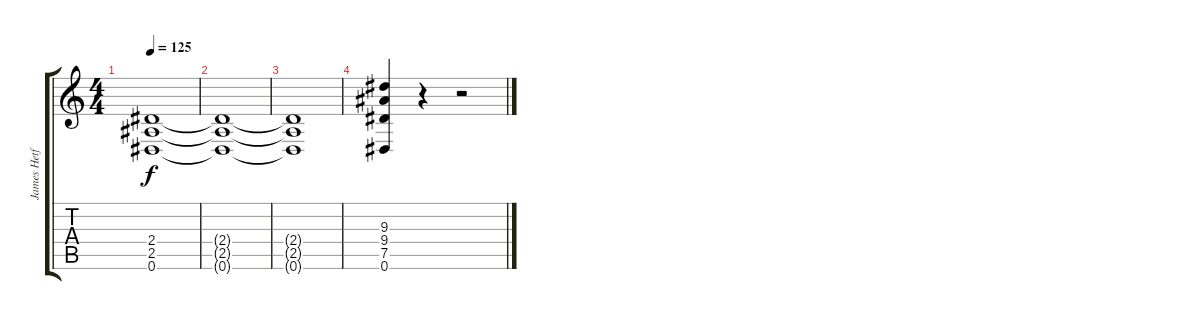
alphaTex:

\track ("James Hetfield (Guitar)" "James Hetf") {instrument distortionguitar}
\staff {score tabs}
\tuning (Eb4 Bb3 Gb3 Db3 Ab2 Eb2) {hide}
\ts (4 4)
\tempo 125
\clef g2
\ks c
(2.4{t} 2.5{t} 0.6{t}).1{dy f} |
(2.4{t} 2.5{t} 0.6{t}).1 |
(2.4{t} 2.5{t} 0.6{t}).1 |
(9.3 9.4 7.5 0.6).4 r.4 r.2
